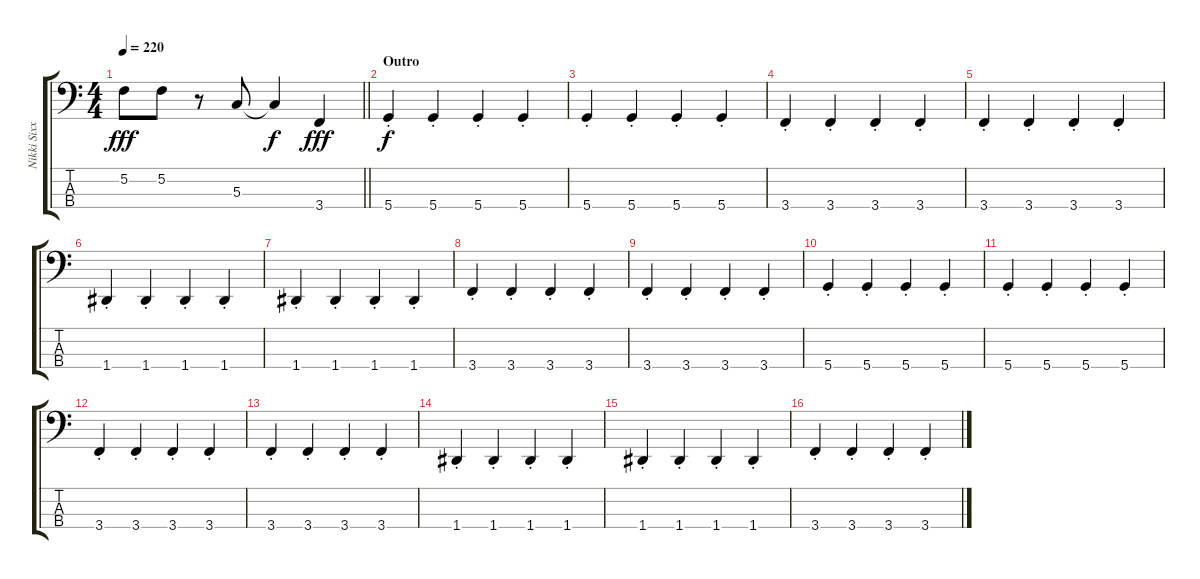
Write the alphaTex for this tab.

\track ("Nikki Sixx - Bass" "Nikki Sixx") {instrument electricbasspick}
\staff {score tabs}
\tuning (F2 C2 G1 D1) {hide}
\ts (4 4)
\tempo 220
\clef f4
\barLineRight lightlight
\ks c
5.2.8{dy fff} 5.2.8 r.8 5.3.8 5.3{t}.4{dy f} 3.4.4{dy fff} |
\section ("" "Outro")
5.4{st}.4{dy f} 5.4{st}.4 5.4{st}.4 5.4{st}.4 |
5.4{st}.4 5.4{st}.4 5.4{st}.4 5.4{st}.4 |
3.4{st}.4 3.4{st}.4 3.4{st}.4 3.4{st}.4 |
3.4{st}.4 3.4{st}.4 3.4{st}.4 3.4{st}.4 |
1.4{st}.4 1.4{st}.4 1.4{st}.4 1.4{st}.4 |
1.4{st}.4 1.4{st}.4 1.4{st}.4 1.4{st}.4 |
3.4{st}.4 3.4{st}.4 3.4{st}.4 3.4{st}.4 |
3.4{st}.4 3.4{st}.4 3.4{st}.4 3.4{st}.4 |
5.4{st}.4 5.4{st}.4 5.4{st}.4 5.4{st}.4 |
5.4{st}.4 5.4{st}.4 5.4{st}.4 5.4{st}.4 |
3.4{st}.4 3.4{st}.4 3.4{st}.4 3.4{st}.4 |
3.4{st}.4 3.4{st}.4 3.4{st}.4 3.4{st}.4 |
1.4{st}.4 1.4{st}.4 1.4{st}.4 1.4{st}.4 |
1.4{st}.4 1.4{st}.4 1.4{st}.4 1.4{st}.4 |
3.4{st}.4 3.4{st}.4 3.4{st}.4 3.4{st}.4
